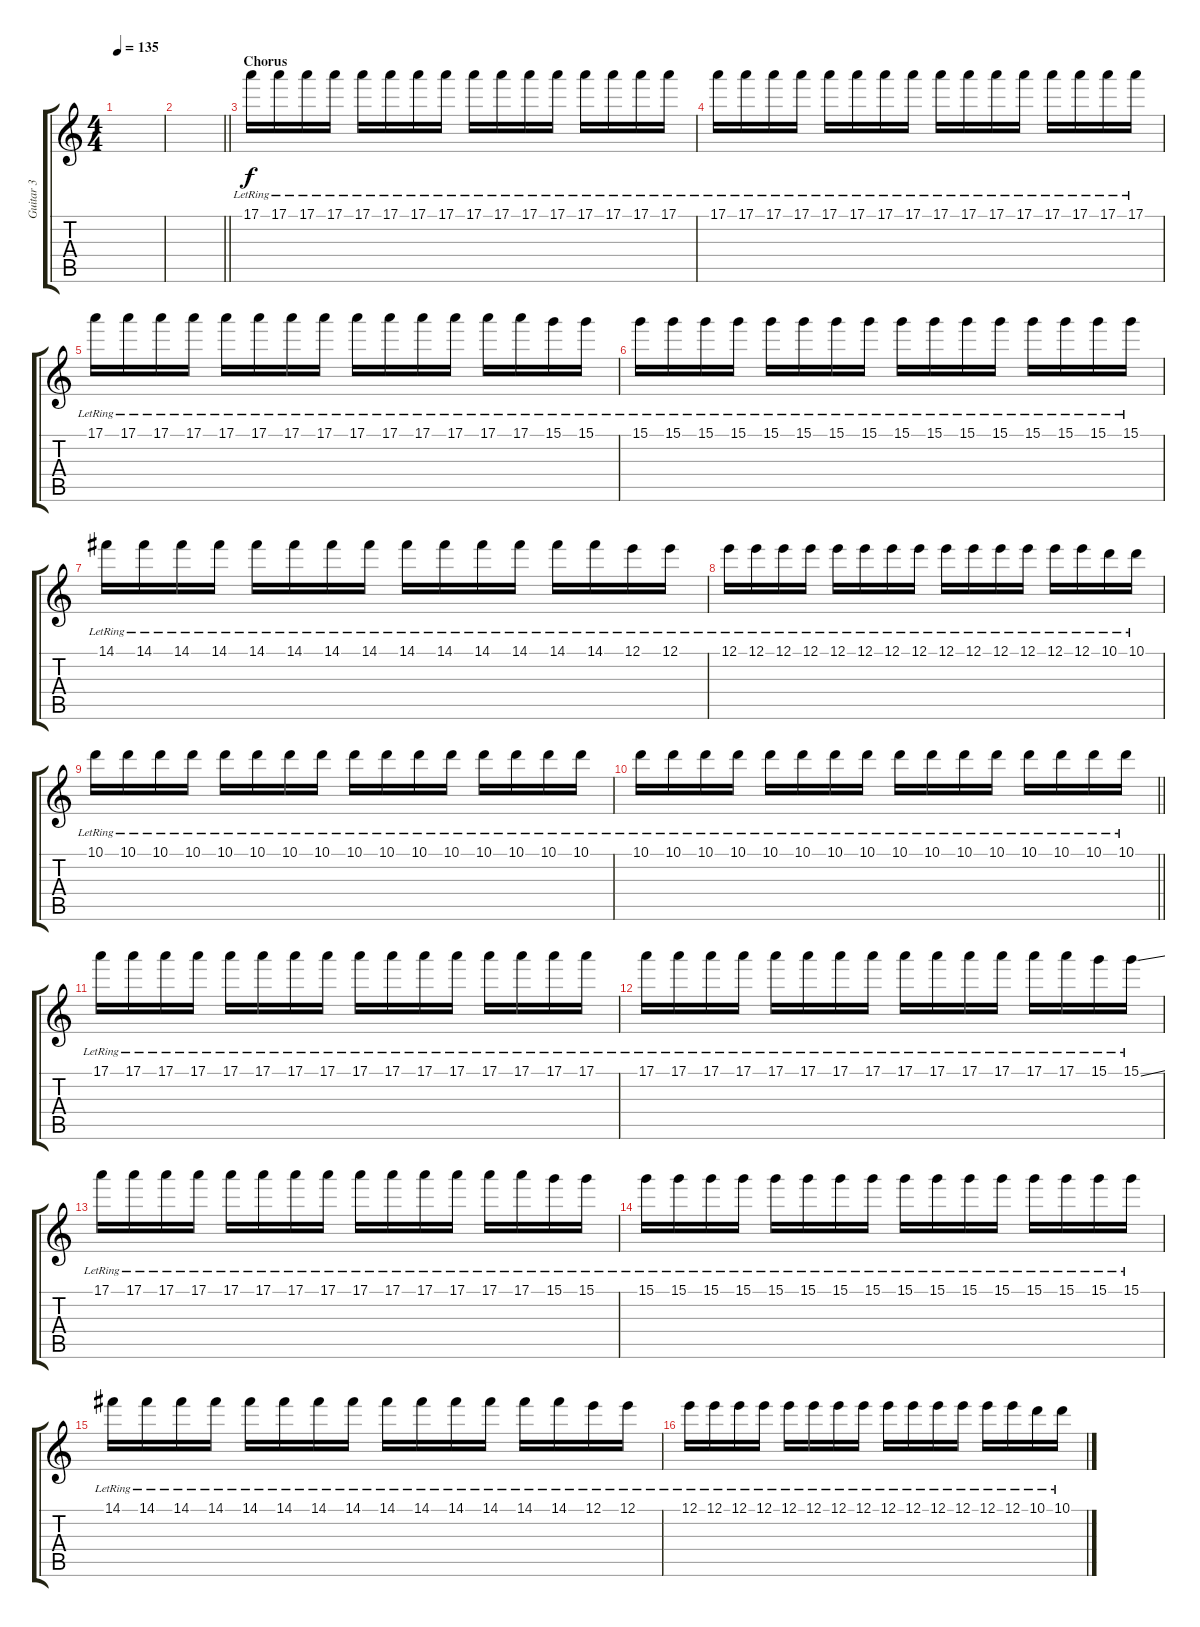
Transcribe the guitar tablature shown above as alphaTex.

\track ("Guitar 3" "Guitar 3") {instrument overdrivenguitar}
\staff {score tabs}
\tuning (E4 B3 G3 D3 A2 E2) {hide}
\ts (4 4)
\tempo 135
\clef g2
\ks c
|
\barLineRight lightlight
|
\section ("" "Chorus")
17.1{lr}.16 17.1{lr}.16 17.1{lr}.16 17.1{lr}.16 17.1{lr}.16 17.1{lr}.16 17.1{lr}.16 17.1{lr}.16 17.1{lr}.16 17.1{lr}.16 17.1{lr}.16 17.1{lr}.16 17.1{lr}.16 17.1{lr}.16 17.1{lr}.16 17.1{lr}.16 |
17.1{lr}.16 17.1{lr}.16 17.1{lr}.16 17.1{lr}.16 17.1{lr}.16 17.1{lr}.16 17.1{lr}.16 17.1{lr}.16 17.1{lr}.16 17.1{lr}.16 17.1{lr}.16 17.1{lr}.16 17.1{lr}.16 17.1{lr}.16 17.1{lr}.16 17.1{lr}.16 |
17.1{lr}.16 17.1{lr}.16 17.1{lr}.16 17.1{lr}.16 17.1{lr}.16 17.1{lr}.16 17.1{lr}.16 17.1{lr}.16 17.1{lr}.16 17.1{lr}.16 17.1{lr}.16 17.1{lr}.16 17.1{lr}.16 17.1{lr}.16 15.1{lr}.16 15.1{lr}.16 |
15.1{lr}.16 15.1{lr}.16 15.1{lr}.16 15.1{lr}.16 15.1{lr}.16 15.1{lr}.16 15.1{lr}.16 15.1{lr}.16 15.1{lr}.16 15.1{lr}.16 15.1{lr}.16 15.1{lr}.16 15.1{lr}.16 15.1{lr}.16 15.1{lr}.16 15.1{lr}.16 |
14.1{lr}.16 14.1{lr}.16 14.1{lr}.16 14.1{lr}.16 14.1{lr}.16 14.1{lr}.16 14.1{lr}.16 14.1{lr}.16 14.1{lr}.16 14.1{lr}.16 14.1{lr}.16 14.1{lr}.16 14.1{lr}.16 14.1{lr}.16 12.1{lr}.16 12.1{lr}.16 |
12.1{lr}.16 12.1{lr}.16 12.1{lr}.16 12.1{lr}.16 12.1{lr}.16 12.1{lr}.16 12.1{lr}.16 12.1{lr}.16 12.1{lr}.16 12.1{lr}.16 12.1{lr}.16 12.1{lr}.16 12.1{lr}.16 12.1{lr}.16 10.1{lr}.16 10.1{lr}.16 |
10.1{lr}.16 10.1{lr}.16 10.1{lr}.16 10.1{lr}.16 10.1{lr}.16 10.1{lr}.16 10.1{lr}.16 10.1{lr}.16 10.1{lr}.16 10.1{lr}.16 10.1{lr}.16 10.1{lr}.16 10.1{lr}.16 10.1{lr}.16 10.1{lr}.16 10.1{lr}.16 |
\barLineRight lightlight
10.1{lr}.16 10.1{lr}.16 10.1{lr}.16 10.1{lr}.16 10.1{lr}.16 10.1{lr}.16 10.1{lr}.16 10.1{lr}.16 10.1{lr}.16 10.1{lr}.16 10.1{lr}.16 10.1{lr}.16 10.1{lr}.16 10.1{lr}.16 10.1{lr}.16 10.1{lr}.16 |
17.1{lr}.16 17.1{lr}.16 17.1{lr}.16 17.1{lr}.16 17.1{lr}.16 17.1{lr}.16 17.1{lr}.16 17.1{lr}.16 17.1{lr}.16 17.1{lr}.16 17.1{lr}.16 17.1{lr}.16 17.1{lr}.16 17.1{lr}.16 17.1{lr}.16 17.1{lr}.16 |
17.1{lr}.16 17.1{lr}.16 17.1{lr}.16 17.1{lr}.16 17.1{lr}.16 17.1{lr}.16 17.1{lr}.16 17.1{lr}.16 17.1{lr}.16 17.1{lr}.16 17.1{lr}.16 17.1{lr}.16 17.1{lr}.16 17.1{lr}.16 15.1{lr}.16 15.1{ss lr}.16 |
17.1{lr}.16 17.1{lr}.16 17.1{lr}.16 17.1{lr}.16 17.1{lr}.16 17.1{lr}.16 17.1{lr}.16 17.1{lr}.16 17.1{lr}.16 17.1{lr}.16 17.1{lr}.16 17.1{lr}.16 17.1{lr}.16 17.1{lr}.16 15.1{lr}.16 15.1{lr}.16 |
15.1{lr}.16 15.1{lr}.16 15.1{lr}.16 15.1{lr}.16 15.1{lr}.16 15.1{lr}.16 15.1{lr}.16 15.1{lr}.16 15.1{lr}.16 15.1{lr}.16 15.1{lr}.16 15.1{lr}.16 15.1{lr}.16 15.1{lr}.16 15.1{lr}.16 15.1{lr}.16 |
14.1{lr}.16 14.1{lr}.16 14.1{lr}.16 14.1{lr}.16 14.1{lr}.16 14.1{lr}.16 14.1{lr}.16 14.1{lr}.16 14.1{lr}.16 14.1{lr}.16 14.1{lr}.16 14.1{lr}.16 14.1{lr}.16 14.1{lr}.16 12.1{lr}.16 12.1{lr}.16 |
12.1{lr}.16 12.1{lr}.16 12.1{lr}.16 12.1{lr}.16 12.1{lr}.16 12.1{lr}.16 12.1{lr}.16 12.1{lr}.16 12.1{lr}.16 12.1{lr}.16 12.1{lr}.16 12.1{lr}.16 12.1{lr}.16 12.1{lr}.16 10.1{lr}.16 10.1{lr}.16
